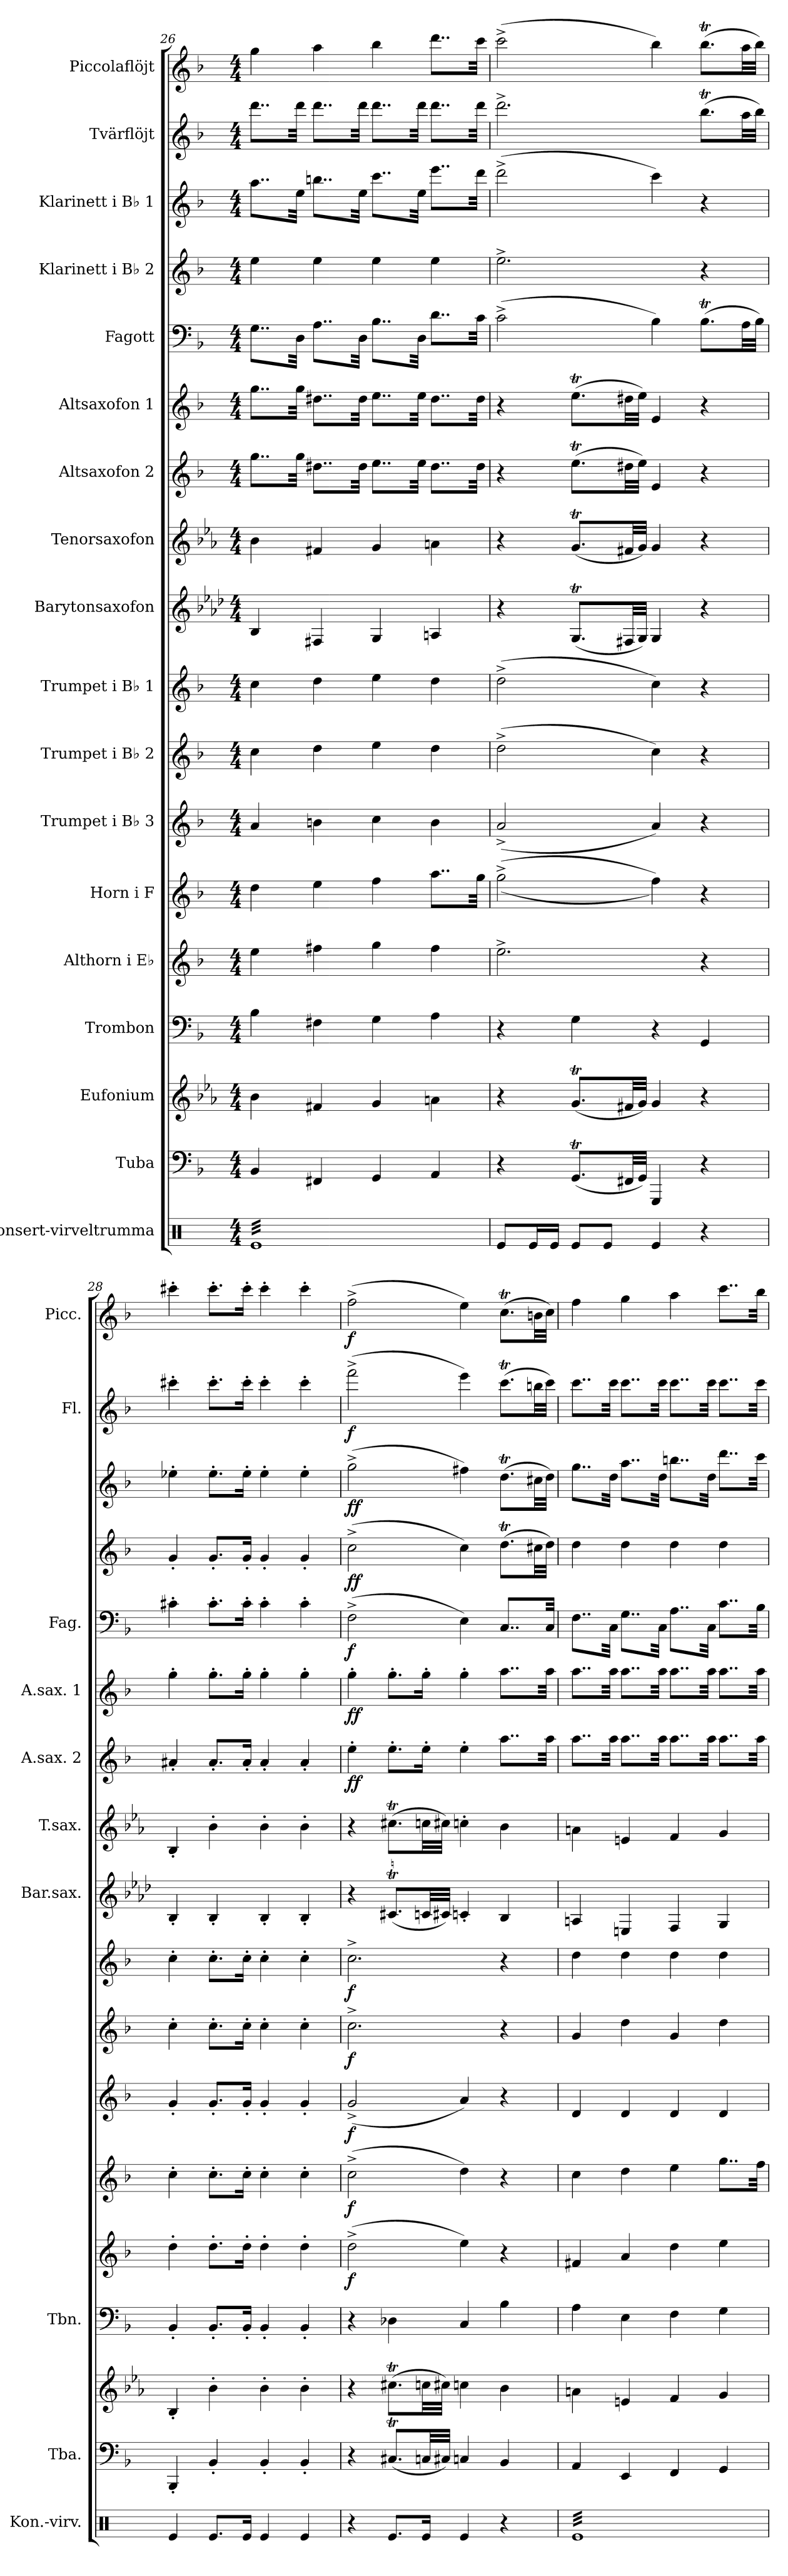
**kern	**kern	**kern	**kern	**kern	**dynam	**kern	**dynam	**kern	**dynam	**kern	**dynam	**kern	**dynam	**kern	**kern	**kern	**dynam	**kern	**dynam	**kern	**dynam	**kern	**dynam	**kern	**dynam	**kern	**dynam	**kern	**dynam
*part18	*part17	*part16	*part15	*part14	*part14	*part13	*part13	*part12	*part12	*part11	*part11	*part10	*part10	*part9	*part8	*part7	*part7	*part6	*part6	*part5	*part5	*part4	*part4	*part3	*part3	*part2	*part2	*part1	*part1
*staff18	*staff17	*staff16	*staff15	*staff14	*staff14	*staff13	*staff13	*staff12	*staff12	*staff11	*staff11	*staff10	*staff10	*staff9	*staff8	*staff7	*staff7	*staff6	*staff6	*staff5	*staff5	*staff4	*staff4	*staff3	*staff3	*staff2	*staff2	*staff1	*staff1
*I"Konsert-virveltrumma	*I"Tuba	*I"Eufonium	*I"Trombon	*I"Althorn i E♭	*	*I"Horn i F	*	*I"Trumpet i B♭ 3	*	*I"Trumpet i B♭ 2	*	*I"Trumpet i B♭ 1	*	*I"Barytonsaxofon	*I"Tenorsaxofon	*I"Altsaxofon 2	*	*I"Altsaxofon 1	*	*I"Fagott	*	*I"Klarinett i B♭ 2	*	*I"Klarinett i B♭ 1	*	*I"Tvärflöjt	*	*I"Piccolaflöjt	*
*I'Kon.-virv.	*I'Tba.	*	*I'Tbn.	*	*	*	*	*	*	*	*	*	*	*I'Bar.sax.	*I'T.sax.	*I'A.sax. 2	*	*I'A.sax. 1	*	*I'Fag.	*	*	*	*	*	*I'Fl.	*	*I'Picc.	*
!!LO:PB:g=z
*clefX	*clefF4	*clefG2	*clefF4	*clefG2	*	*clefG2	*	*clefG2	*	*clefG2	*	*clefG2	*	*clefG2	*clefG2	*clefG2	*	*clefG2	*	*clefF4	*	*clefG2	*	*clefG2	*	*clefG2	*	*clefG2	*
*	*	*ITrd8c14	*	*ITrd5c9	*	*ITrd4c7	*	*ITrd1c2	*	*ITrd1c2	*	*ITrd1c2	*	*ITrd12c21	*ITrd8c14	*ITrd5c9	*	*ITrd5c9	*	*	*	*ITrd1c2	*	*ITrd1c2	*	*	*	*ITrd-7c-12	*
*k[]	*k[b-]	*k[b-e-a-]	*k[b-]	*k[b-e-a-d-]	*	*k[b-e-]	*	*k[b-e-a-]	*	*k[b-e-a-]	*	*k[b-e-a-]	*	*k[b-e-a-d-]	*k[b-e-a-]	*k[b-e-a-d-]	*	*k[b-e-a-d-]	*	*k[b-]	*	*k[b-e-a-]	*	*k[b-e-a-]	*	*k[b-]	*	*k[b-]	*
*M4/4	*M4/4	*M4/4	*M4/4	*M4/4	*	*M4/4	*	*M4/4	*	*M4/4	*	*M4/4	*	*M4/4	*M4/4	*M4/4	*	*M4/4	*	*M4/4	*	*M4/4	*	*M4/4	*	*M4/4	*	*M4/4	*
=26	=26	=26	=26	=26	=26	=26	=26	=26	=26	=26	=26	=26	=26	=26	=26	=26	=26	=26	=26	=26	=26	=26	=26	=26	=26	=26	=26	=26	=26
*tremolo	*	*	*	*	*	*	*	*	*	*	*	*	*	*	*	*	*	*	*	*	*	*	*	*	*	*	*	*	*
32ReLLL	4BB-/	4B-\	4B-\	4g\	.	4g\	.	4g/	.	4b-\	.	4b-\	.	4BB-/	4B-\	8..b-\L	.	8..b-\L	.	8..G\L	.	4dd\	.	8..gg\L	.	8..ddd\L	.	4ggg\	.
32Re	.	.	.	.	.	.	.	.	.	.	.	.	.	.	.	.	.	.	.	.	.	.	.	.	.	.	.	.	.
32Re	.	.	.	.	.	.	.	.	.	.	.	.	.	.	.	.	.	.	.	.	.	.	.	.	.	.	.	.	.
32Re	.	.	.	.	.	.	.	.	.	.	.	.	.	.	.	.	.	.	.	.	.	.	.	.	.	.	.	.	.
32Re	.	.	.	.	.	.	.	.	.	.	.	.	.	.	.	.	.	.	.	.	.	.	.	.	.	.	.	.	.
32Re	.	.	.	.	.	.	.	.	.	.	.	.	.	.	.	.	.	.	.	.	.	.	.	.	.	.	.	.	.
32Re	.	.	.	.	.	.	.	.	.	.	.	.	.	.	.	.	.	.	.	.	.	.	.	.	.	.	.	.	.
32Re	.	.	.	.	.	.	.	.	.	.	.	.	.	.	.	32b-\Jkk	.	32b-\Jkk	.	32D\Jkk	.	.	.	32dd\Jkk	.	32ddd\Jkk	.	.	.
32Re	4FF#X/	4F#X/	4F#X\	4an\	.	4a\	.	4an\	.	4cc\	.	4cc\	.	4FF#X/	4F#X/	8..f#X\L	.	8..f#X\L	.	8..A\L	.	4dd\	.	8..aan\L	.	8..ddd\L	.	4aaa\	.
32Re	.	.	.	.	.	.	.	.	.	.	.	.	.	.	.	.	.	.	.	.	.	.	.	.	.	.	.	.	.
32Re	.	.	.	.	.	.	.	.	.	.	.	.	.	.	.	.	.	.	.	.	.	.	.	.	.	.	.	.	.
32Re	.	.	.	.	.	.	.	.	.	.	.	.	.	.	.	.	.	.	.	.	.	.	.	.	.	.	.	.	.
32Re	.	.	.	.	.	.	.	.	.	.	.	.	.	.	.	.	.	.	.	.	.	.	.	.	.	.	.	.	.
32Re	.	.	.	.	.	.	.	.	.	.	.	.	.	.	.	.	.	.	.	.	.	.	.	.	.	.	.	.	.
32Re	.	.	.	.	.	.	.	.	.	.	.	.	.	.	.	.	.	.	.	.	.	.	.	.	.	.	.	.	.
32Re	.	.	.	.	.	.	.	.	.	.	.	.	.	.	.	32f#\Jkk	.	32f#\Jkk	.	32D\Jkk	.	.	.	32dd\Jkk	.	32ddd\Jkk	.	.	.
32Re	4GG/	4G/	4G\	4b-\	.	4b-\	.	4b-\	.	4dd\	.	4dd\	.	4GG/	4G/	8..g\L	.	8..g\L	.	8..B-\L	.	4dd\	.	8..bb-\L	.	8..ddd\L	.	4bbb-\	.
32Re	.	.	.	.	.	.	.	.	.	.	.	.	.	.	.	.	.	.	.	.	.	.	.	.	.	.	.	.	.
32Re	.	.	.	.	.	.	.	.	.	.	.	.	.	.	.	.	.	.	.	.	.	.	.	.	.	.	.	.	.
32Re	.	.	.	.	.	.	.	.	.	.	.	.	.	.	.	.	.	.	.	.	.	.	.	.	.	.	.	.	.
32Re	.	.	.	.	.	.	.	.	.	.	.	.	.	.	.	.	.	.	.	.	.	.	.	.	.	.	.	.	.
32Re	.	.	.	.	.	.	.	.	.	.	.	.	.	.	.	.	.	.	.	.	.	.	.	.	.	.	.	.	.
32Re	.	.	.	.	.	.	.	.	.	.	.	.	.	.	.	.	.	.	.	.	.	.	.	.	.	.	.	.	.
32Re	.	.	.	.	.	.	.	.	.	.	.	.	.	.	.	32g\Jkk	.	32g\Jkk	.	32D\Jkk	.	.	.	32dd\Jkk	.	32ddd\Jkk	.	.	.
32Re	4AA/	4An\	4A\	4a\	.	8..dd\L	.	4a\	.	4cc\	.	4cc\	.	4AAn/	4An\	8..f#\L	.	8..f#\L	.	8..d\L	.	4dd\	.	8..ddd\L	.	8..ddd\L	.	8..dddd\L	.
32Re	.	.	.	.	.	.	.	.	.	.	.	.	.	.	.	.	.	.	.	.	.	.	.	.	.	.	.	.	.
32Re	.	.	.	.	.	.	.	.	.	.	.	.	.	.	.	.	.	.	.	.	.	.	.	.	.	.	.	.	.
32Re	.	.	.	.	.	.	.	.	.	.	.	.	.	.	.	.	.	.	.	.	.	.	.	.	.	.	.	.	.
32Re	.	.	.	.	.	.	.	.	.	.	.	.	.	.	.	.	.	.	.	.	.	.	.	.	.	.	.	.	.
32Re	.	.	.	.	.	.	.	.	.	.	.	.	.	.	.	.	.	.	.	.	.	.	.	.	.	.	.	.	.
32Re	.	.	.	.	.	.	.	.	.	.	.	.	.	.	.	.	.	.	.	.	.	.	.	.	.	.	.	.	.
32ReJJJ	.	.	.	.	.	32cc\Jkk	.	.	.	.	.	.	.	.	.	32f#\Jkk	.	32f#\Jkk	.	32c\Jkk	.	.	.	32ccc\Jkk	.	32ddd\Jkk	.	32cccc\Jkk	.
*Xtremolo	*	*	*	*	*	*	*	*	*	*	*	*	*	*	*	*	*	*	*	*	*	*	*	*	*	*	*	*	*
=27	=27	=27	=27	=27	=27	=27	=27	=27	=27	=27	=27	=27	=27	=27	=27	=27	=27	=27	=27	=27	=27	=27	=27	=27	=27	=27	=27	=27	=27
8Re/L	4r	4r	4r	2.g^\	.	(>(>2cc^\	.	(<2g^/	.	(>2cc^\	.	(>2cc^\	.	4r	4r	4r	.	4r	.	(>2c^\	.	2.dd^\	.	(>2ccc^\	.	2.ddd^\	.	(>2cccc^\	.
16Re/L	.	.	.	.	.	.	.	.	.	.	.	.	.	.	.	.	.	.	.	.	.	.	.	.	.	.	.	.	.
16Re/JJ	.	.	.	.	.	.	.	.	.	.	.	.	.	.	.	.	.	.	.	.	.	.	.	.	.	.	.	.	.
8Re/L	(<8.GGT/L	(<8.Gt/L	4G\	.	.	.	.	.	.	.	.	.	.	(<8.GGt/L	(<8.Gt/L	(>8.gt\L	.	(>8.gt\L	.	.	.	.	.	.	.	.	.	.	.
8Re/J	.	.	.	.	.	.	.	.	.	.	.	.	.	.	.	.	.	.	.	.	.	.	.	.	.	.	.	.	.
.	32FF#X/LL	32F#X/LL	.	.	.	.	.	.	.	.	.	.	.	32FF#X/LL	32F#X/LL	32f#X\LL	.	32f#X\LL	.	.	.	.	.	.	.	.	.	.	.
.	32GG/JJJ)	32G/JJJ)	.	.	.	.	.	.	.	.	.	.	.	32GG/JJJ)	32G/JJJ)	32g\JJJ)	.	32g\JJJ)	.	.	.	.	.	.	.	.	.	.	.
4Re/	4GGG/	4G/	4r	.	.	4b-\))	.	4g/)	.	4b-\)	.	4b-\)	.	4GG/	4G/	4G/	.	4G/	.	4B-\)	.	.	.	4bb-\)	.	.	.	4bbb-\)	.
4r	4r	4r	4GG/	4r	.	4r	.	4r	.	4r	.	4r	.	4r	4r	4r	.	4r	.	(>8.B-T\L	.	4r	.	4r	.	(>8.bb-T\L	.	(>8.bbb-T\L	.
.	.	.	.	.	.	.	.	.	.	.	.	.	.	.	.	.	.	.	.	32A\LL	.	.	.	.	.	32aa\LL	.	32aaa\LL	.
.	.	.	.	.	.	.	.	.	.	.	.	.	.	.	.	.	.	.	.	32B-\JJJ)	.	.	.	.	.	32bb-\JJJ)	.	32bbb-\JJJ)	.
=28	=28	=28	=28	=28	=28	=28	=28	=28	=28	=28	=28	=28	=28	=28	=28	=28	=28	=28	=28	=28	=28	=28	=28	=28	=28	=28	=28	=28	=28
4Re/	4BBB-'/	4BB-'/	4BB-'/	4f'\	.	4f'\	.	4f'/	.	4b-'\	.	4b-'\	.	4BB-'/	4BB-'/	4c#X'/	.	4b-'\	.	4c#X'\	.	4f'/	.	4dd-X'\	.	4ccc#X'\	.	4cccc#X'\	.
8.Re/L	4BB-'/	4B-'\	8.BB-'/L	8.f'\L	.	8.f'\L	.	8.f'/L	.	8.b-'\L	.	8.b-'\L	.	4BB-'/	4B-'\	8.c#'/L	.	8.b-'\L	.	8.c#'\L	.	8.f'/L	.	8.dd-'\L	.	8.ccc#'\L	.	8.cccc#'\L	.
16Re/Jk	.	.	16BB-'/Jk	16f'\Jk	.	16f'\Jk	.	16f'/Jk	.	16b-'\Jk	.	16b-'\Jk	.	.	.	16c#'/Jk	.	16b-'\Jk	.	16c#'\Jk	.	16f'/Jk	.	16dd-'\Jk	.	16ccc#'\Jk	.	16cccc#'\Jk	.
4Re/	4BB-'/	4B-'\	4BB-'/	4f'\	.	4f'\	.	4f'/	.	4b-'\	.	4b-'\	.	4BB-'/	4B-'\	4c#'/	.	4b-'\	.	4c#'\	.	4f'/	.	4dd-'\	.	4ccc#'\	.	4cccc#'\	.
4Re/	4BB-'/	4B-'\	4BB-'/	4f'\	.	4f'\	.	4f'/	.	4b-'\	.	4b-'\	.	4BB-'/	4B-'\	4c#'/	.	4b-'\	.	4c#'\	.	4f'/	.	4dd-'\	.	4ccc#'\	.	4cccc#'\	.
=29	=29	=29	=29	=29	=29	=29	=29	=29	=29	=29	=29	=29	=29	=29	=29	=29	=29	=29	=29	=29	=29	=29	=29	=29	=29	=29	=29	=29	=29
!	!	!	!	!	!LO:DY:b	!	!LO:DY:b	!	!LO:DY:b	!	!LO:DY:b	!	!LO:DY:b	!	!	!	!LO:DY:b	!	!	!	!	!	!	!	!	!	!	!	!
!	!	!	!	!	!	!	!	!	!	!	!	!	!	!	!	!	!LO:DY:n=1:b	!	!LO:DY:b	!	!	!	!	!	!	!	!	!	!
!	!	!	!	!	!	!	!	!	!	!	!	!	!	!	!	!	!	!	!LO:DY:n=1:b	!	!LO:DY:b	!	!LO:DY:b	!	!	!	!	!	!
!	!	!	!	!	!	!	!	!	!	!	!	!	!	!	!	!	!	!	!	!	!	!	!LO:DY:n=1:b	!	!LO:DY:b	!	!	!	!
!	!	!	!	!	!	!	!	!	!	!	!	!	!	!	!	!	!	!	!	!	!	!	!	!	!LO:DY:n=1:b	!	!LO:DY:b	!	!LO:DY:b
4r	4r	4r	4r	(>2f^\	f	(>2f^\	f	(<2f^/	f	2.b-^\	f	2.b-^\	f	4r	4r	4g'\	f f	4b-'\	f f	(>2F^\	f	(>2b-^\	f f	(>2ff^\	f f	(>2fff^\	f	(>2fff^\	f
8.Re/L	(<8.C#Xt/L	(>8.c#Xt\L	4D-X\	.	.	.	.	.	.	.	.	.	.	(<8.C#Xt/L	(>8.c#Xt\L	8.g'\L	.	8.b-'\L	.	.	.	.	.	.	.	.	.	.	.
16Re/Jk	32Cn/LL	32cn\LL	.	.	.	.	.	.	.	.	.	.	.	32Cn/LL	32cn\LL	16g'\Jk	.	16b-'\Jk	.	.	.	.	.	.	.	.	.	.	.
.	32C#X/JJJ)	32c#X\JJJ)	.	.	.	.	.	.	.	.	.	.	.	32C#X/JJJ)	32c#X\JJJ)	.	.	.	.	.	.	.	.	.	.	.	.	.	.
4Re/	4Cn/	4cn\	4C/	4g\)	.	4g\)	.	4g/)	.	.	.	.	.	4Cn'/	4cn'\	4g'\	.	4b-'\	.	4E\)	.	4b-\)	.	4een\)	.	4eee\)	.	4eee\)	.
4r	4BB-/	4B-\	4B-\	4r	.	4r	.	4r	.	4r	.	4r	.	4BB-/	4B-\	8..cc\L	.	8..cc\L	.	8..C/L	.	(>8.ccT\L	.	(>8.ccT\L	.	(>8.cccT\L	.	(>8.cccT\L	.
.	.	.	.	.	.	.	.	.	.	.	.	.	.	.	.	.	.	.	.	.	.	32bn\LL	.	32bn\LL	.	32bbn\LL	.	32bbn\LL	.
.	.	.	.	.	.	.	.	.	.	.	.	.	.	.	.	32cc\Jkk	.	32cc\Jkk	.	32C/Jkk	.	32cc\JJJ)	.	32cc\JJJ)	.	32ccc\JJJ)	.	32ccc\JJJ)	.
=30	=30	=30	=30	=30	=30	=30	=30	=30	=30	=30	=30	=30	=30	=30	=30	=30	=30	=30	=30	=30	=30	=30	=30	=30	=30	=30	=30	=30	=30
*tremolo	*	*	*	*	*	*	*	*	*	*	*	*	*	*	*	*	*	*	*	*	*	*	*	*	*	*	*	*	*
32ReLLL	4AA/	4An\	4A\	4An/	.	4f\	.	4c/	.	4f/	.	4cc\	.	4AAn/	4An\	8..cc\L	.	8..cc\L	.	8..F\L	.	4cc\	.	8..ff\L	.	8..ccc\L	.	4fff\	.
32Re	.	.	.	.	.	.	.	.	.	.	.	.	.	.	.	.	.	.	.	.	.	.	.	.	.	.	.	.	.
32Re	.	.	.	.	.	.	.	.	.	.	.	.	.	.	.	.	.	.	.	.	.	.	.	.	.	.	.	.	.
32Re	.	.	.	.	.	.	.	.	.	.	.	.	.	.	.	.	.	.	.	.	.	.	.	.	.	.	.	.	.
32Re	.	.	.	.	.	.	.	.	.	.	.	.	.	.	.	.	.	.	.	.	.	.	.	.	.	.	.	.	.
32Re	.	.	.	.	.	.	.	.	.	.	.	.	.	.	.	.	.	.	.	.	.	.	.	.	.	.	.	.	.
32Re	.	.	.	.	.	.	.	.	.	.	.	.	.	.	.	.	.	.	.	.	.	.	.	.	.	.	.	.	.
32Re	.	.	.	.	.	.	.	.	.	.	.	.	.	.	.	32cc\Jkk	.	32cc\Jkk	.	32C\Jkk	.	.	.	32cc\Jkk	.	32ccc\Jkk	.	.	.
32Re	4EE/	4En/	4E\	4c/	.	4g\	.	4c/	.	4cc\	.	4cc\	.	4EEn/	4En/	8..cc\L	.	8..cc\L	.	8..G\L	.	4cc\	.	8..gg\L	.	8..ccc\L	.	4ggg\	.
32Re	.	.	.	.	.	.	.	.	.	.	.	.	.	.	.	.	.	.	.	.	.	.	.	.	.	.	.	.	.
32Re	.	.	.	.	.	.	.	.	.	.	.	.	.	.	.	.	.	.	.	.	.	.	.	.	.	.	.	.	.
32Re	.	.	.	.	.	.	.	.	.	.	.	.	.	.	.	.	.	.	.	.	.	.	.	.	.	.	.	.	.
32Re	.	.	.	.	.	.	.	.	.	.	.	.	.	.	.	.	.	.	.	.	.	.	.	.	.	.	.	.	.
32Re	.	.	.	.	.	.	.	.	.	.	.	.	.	.	.	.	.	.	.	.	.	.	.	.	.	.	.	.	.
32Re	.	.	.	.	.	.	.	.	.	.	.	.	.	.	.	.	.	.	.	.	.	.	.	.	.	.	.	.	.
32Re	.	.	.	.	.	.	.	.	.	.	.	.	.	.	.	32cc\Jkk	.	32cc\Jkk	.	32C\Jkk	.	.	.	32cc\Jkk	.	32ccc\Jkk	.	.	.
32Re	4FF/	4F/	4F\	4f\	.	4a\	.	4c/	.	4f/	.	4cc\	.	4FF/	4F/	8..cc\L	.	8..cc\L	.	8..A\L	.	4cc\	.	8..aan\L	.	8..ccc\L	.	4aaa\	.
32Re	.	.	.	.	.	.	.	.	.	.	.	.	.	.	.	.	.	.	.	.	.	.	.	.	.	.	.	.	.
32Re	.	.	.	.	.	.	.	.	.	.	.	.	.	.	.	.	.	.	.	.	.	.	.	.	.	.	.	.	.
32Re	.	.	.	.	.	.	.	.	.	.	.	.	.	.	.	.	.	.	.	.	.	.	.	.	.	.	.	.	.
32Re	.	.	.	.	.	.	.	.	.	.	.	.	.	.	.	.	.	.	.	.	.	.	.	.	.	.	.	.	.
32Re	.	.	.	.	.	.	.	.	.	.	.	.	.	.	.	.	.	.	.	.	.	.	.	.	.	.	.	.	.
32Re	.	.	.	.	.	.	.	.	.	.	.	.	.	.	.	.	.	.	.	.	.	.	.	.	.	.	.	.	.
32Re	.	.	.	.	.	.	.	.	.	.	.	.	.	.	.	32cc\Jkk	.	32cc\Jkk	.	32C\Jkk	.	.	.	32cc\Jkk	.	32ccc\Jkk	.	.	.
32Re	4GG/	4G/	4G\	4g\	.	8..cc\L	.	4c/	.	4cc\	.	4cc\	.	4GG/	4G/	8..cc\L	.	8..cc\L	.	8..c\L	.	4cc\	.	8..ccc\L	.	8..ccc\L	.	8..cccc\L	.
32Re	.	.	.	.	.	.	.	.	.	.	.	.	.	.	.	.	.	.	.	.	.	.	.	.	.	.	.	.	.
32Re	.	.	.	.	.	.	.	.	.	.	.	.	.	.	.	.	.	.	.	.	.	.	.	.	.	.	.	.	.
32Re	.	.	.	.	.	.	.	.	.	.	.	.	.	.	.	.	.	.	.	.	.	.	.	.	.	.	.	.	.
32Re	.	.	.	.	.	.	.	.	.	.	.	.	.	.	.	.	.	.	.	.	.	.	.	.	.	.	.	.	.
32Re	.	.	.	.	.	.	.	.	.	.	.	.	.	.	.	.	.	.	.	.	.	.	.	.	.	.	.	.	.
32Re	.	.	.	.	.	.	.	.	.	.	.	.	.	.	.	.	.	.	.	.	.	.	.	.	.	.	.	.	.
32ReJJJ	.	.	.	.	.	32b-\Jkk	.	.	.	.	.	.	.	.	.	32cc\Jkk	.	32cc\Jkk	.	32B-\Jkk	.	.	.	32bb-\Jkk	.	32ccc\Jkk	.	32bbb-\Jkk	.
*Xtremolo	*	*	*	*	*	*	*	*	*	*	*	*	*	*	*	*	*	*	*	*	*	*	*	*	*	*	*	*	*
=	=	=	=	=	=	=	=	=	=	=	=	=	=	=	=	=	=	=	=	=	=	=	=	=	=	=	=	=	=
*-	*-	*-	*-	*-	*-	*-	*-	*-	*-	*-	*-	*-	*-	*-	*-	*-	*-	*-	*-	*-	*-	*-	*-	*-	*-	*-	*-	*-	*-
